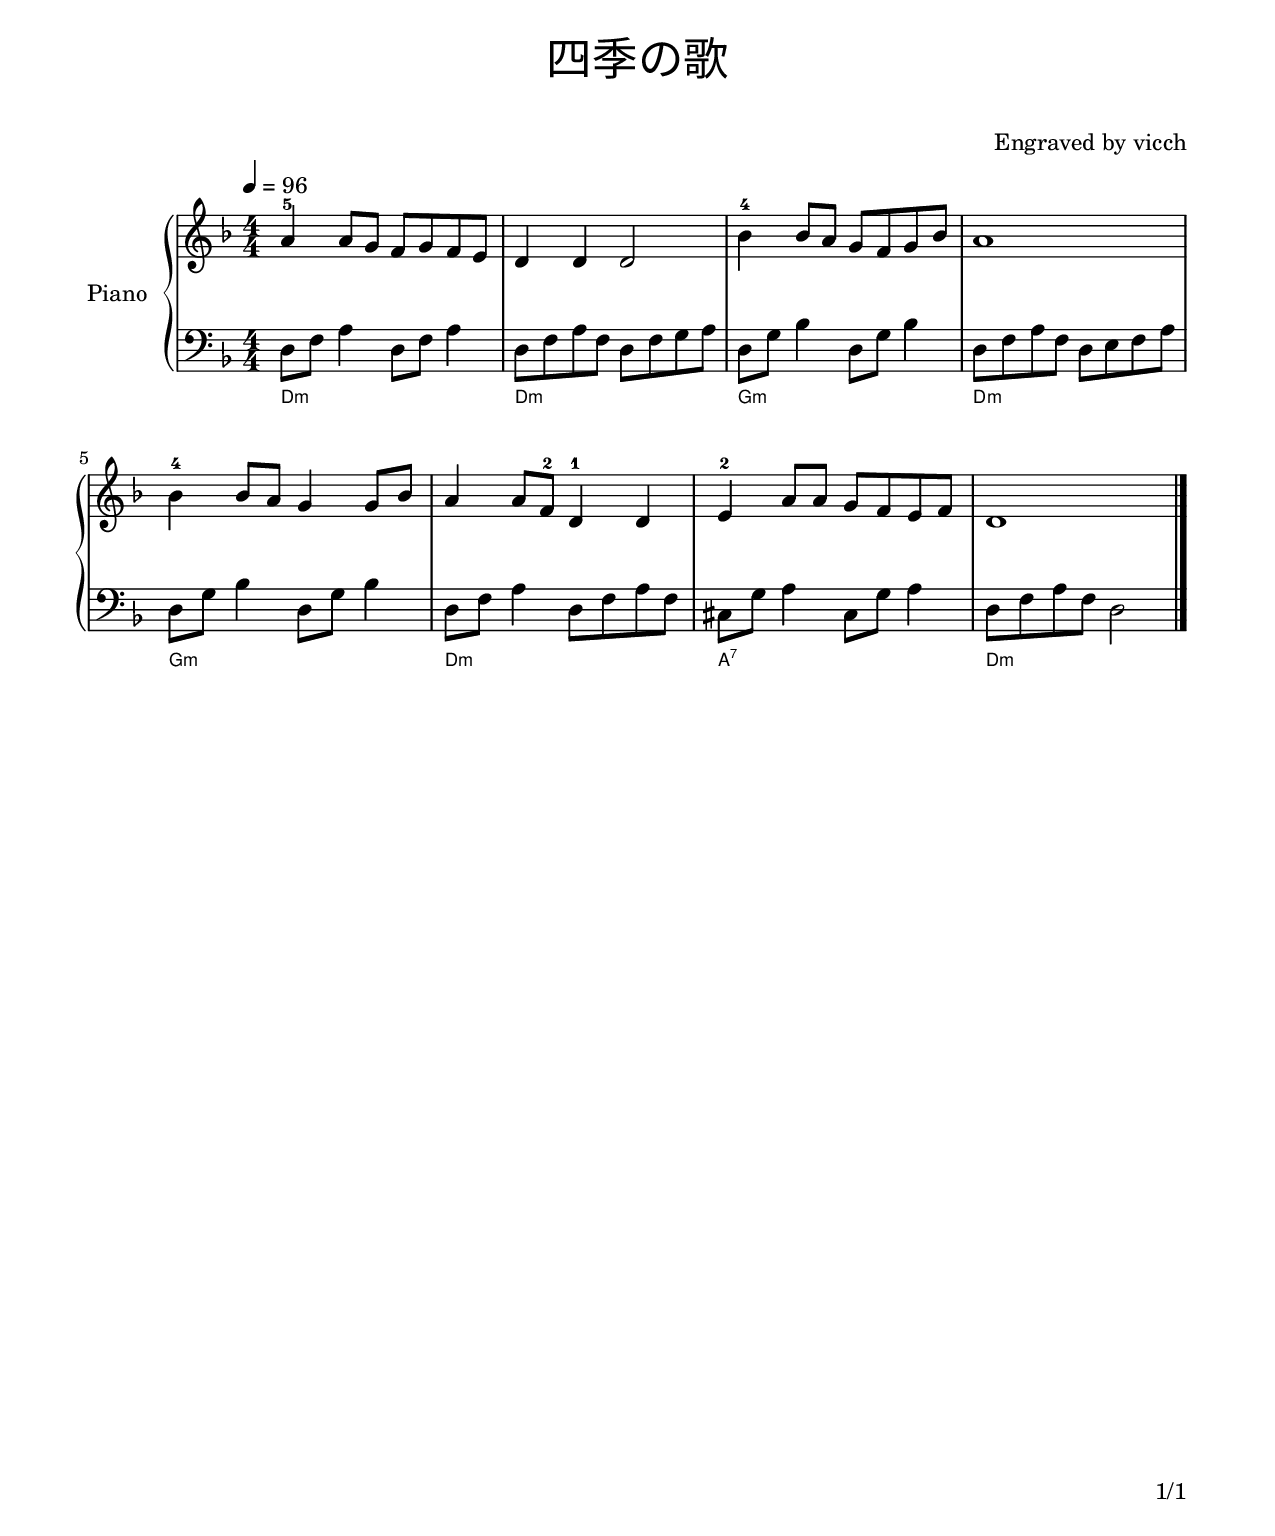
\version "2.24.3"

#(define title      "四季の歌")
#(define title-font "FangSong")
#(define sequence   "EveryonePiano 500")
#(define total-page 1)

\include "../base.ly"

\markup \vspace #1.25

DmI = { d8  f8 a4  }
GmI = { d8  g8 bf4 }
AI  = { cs8 g8 a4  }

DmII = { d8 f8 a8 f8 }

\score {
  \new PianoStaff \with {
    instrumentName = "Piano"
  } <<
    \new Staff {
      \tempo 4 = 96
      \clef treble
      \key f \major
      \time 4/4
      
      a'4^5  a'8  g'8 f'8 g'8 f'8 e'8  | d'4 d'4       d'2       | bf'4^4 bf'8 a'8 g'8 f'8 g'8 bf'8 | a'1 | \break
      bf'4^4 bf'8 a'8 g'4     g'8 bf'8 | a'4 a'8 f'8^2 d'4^1 d'4 | e'4^2  a'8  a'8 g'8 f'8 e'8 f'8  | d'1 | \bar "|."
    }
    \new Staff {
      \clef bass
      \key f \major
      \time 4/4
      
      \DmI \DmI | \DmII d8 f8 g8 a8 | \GmI \GmI | \DmII d8 e8 f8 a8 |
      \GmI \GmI | \DmI  \DmII       | \AI  \AI  | \DmII d2          |
    }
    \chords {
      d1:m | d1:m | g1:m | d1:m |
      g1:m | d1:m | a1:7 | d1:m |
    }
  >>
  \layout {}
  \midi {}
}
